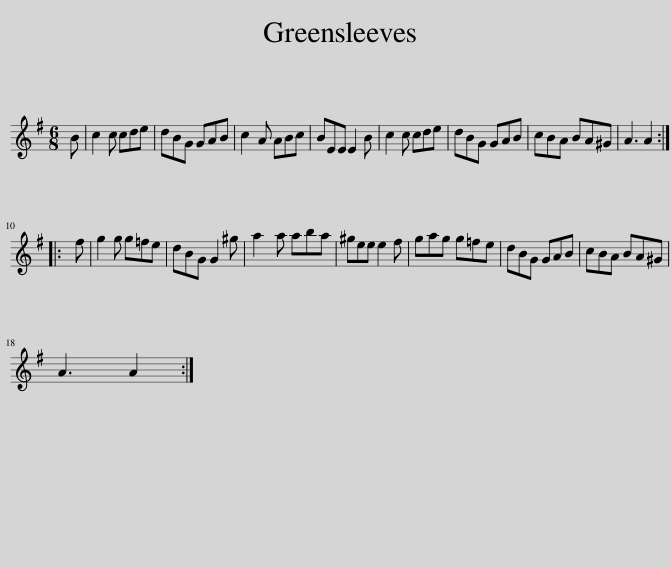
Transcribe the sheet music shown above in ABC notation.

X:1
L:1/8
M:6/8
I:linebreak $
K:G
V:1 treble
V:1
 B | c2 c cde | dBG GAB | c2 A ABc | BEE E2 B | %5
 c2 c cde | dBG GAB | cBA BA^G | A3 A2 ::$ f | %10
 g2 g g=fe | dBG G2 ^g | a2 a aba | ^gee e2 f | gag g=fe | %15
 dBG GAB | cBA BA^G |$ A3 A2 :| %18
